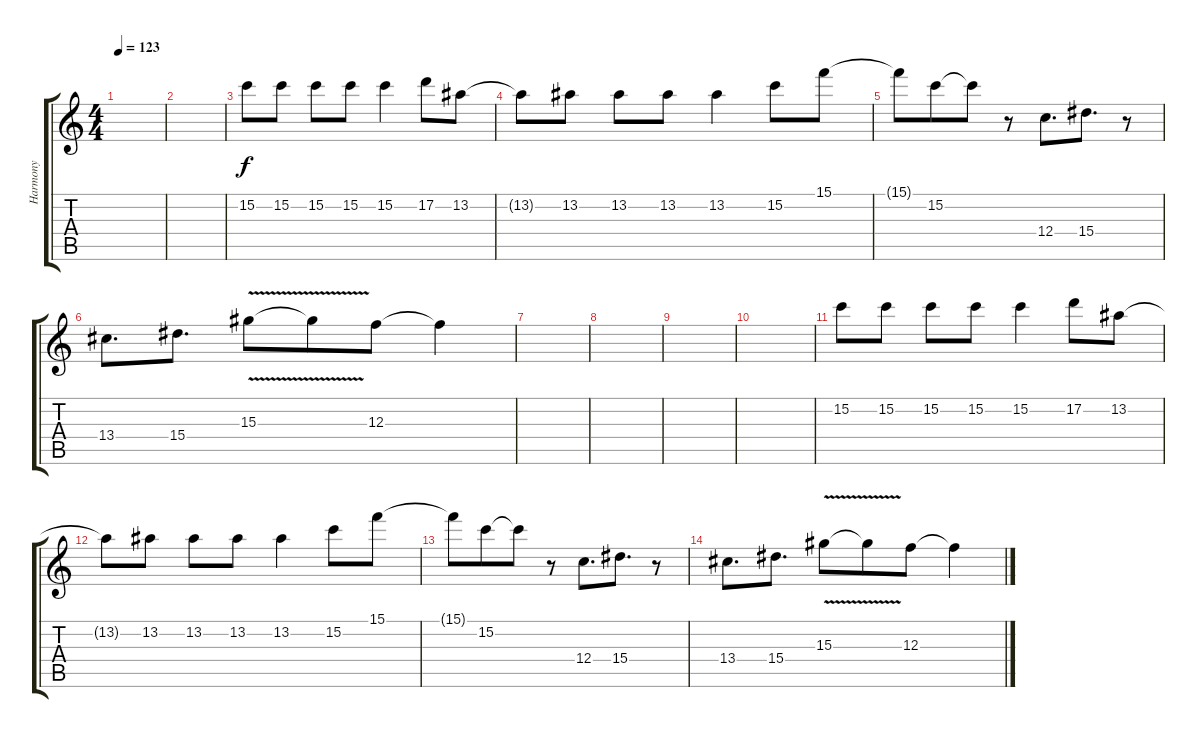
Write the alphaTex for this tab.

\track ("Harmony" "Harmony") {instrument distortionguitar}
\staff {score tabs}
\tuning (D4 A3 F3 C3 G2 C2) {hide}
\ts (4 4)
\tempo 123
\clef g2
\ks c
|
|
15.2.8 15.2.8 15.2.8 15.2.8{beam merge} 15.2.4 17.2.8 13.2.8 |
13.2{t}.8{beam merge} 13.2.8 13.2.8 13.2.8 13.2.4 15.2.8 15.1.8 |
15.1{t}.8 15.2.8{beam merge} 15.2{t}.8 r.8{beam merge} 12.4.8{d} 15.4.8{d beam merge} r.8 |
13.4.8{d} 15.4.8{d} 15.3{v}.8{beam merge} 15.3{t}.8 12.3.8{beam merge} 12.3{t}.4 |
|
|
|
|
15.2.8 15.2.8 15.2.8 15.2.8{beam merge} 15.2.4 17.2.8 13.2.8 |
13.2{t}.8{beam merge} 13.2.8 13.2.8 13.2.8 13.2.4 15.2.8 15.1.8 |
15.1{t}.8 15.2.8{beam merge} 15.2{t}.8 r.8{beam merge} 12.4.8{d} 15.4.8{d beam merge} r.8 |
13.4.8{d} 15.4.8{d} 15.3{v}.8{beam merge} 15.3{t}.8 12.3.8{beam merge} 12.3{t}.4
